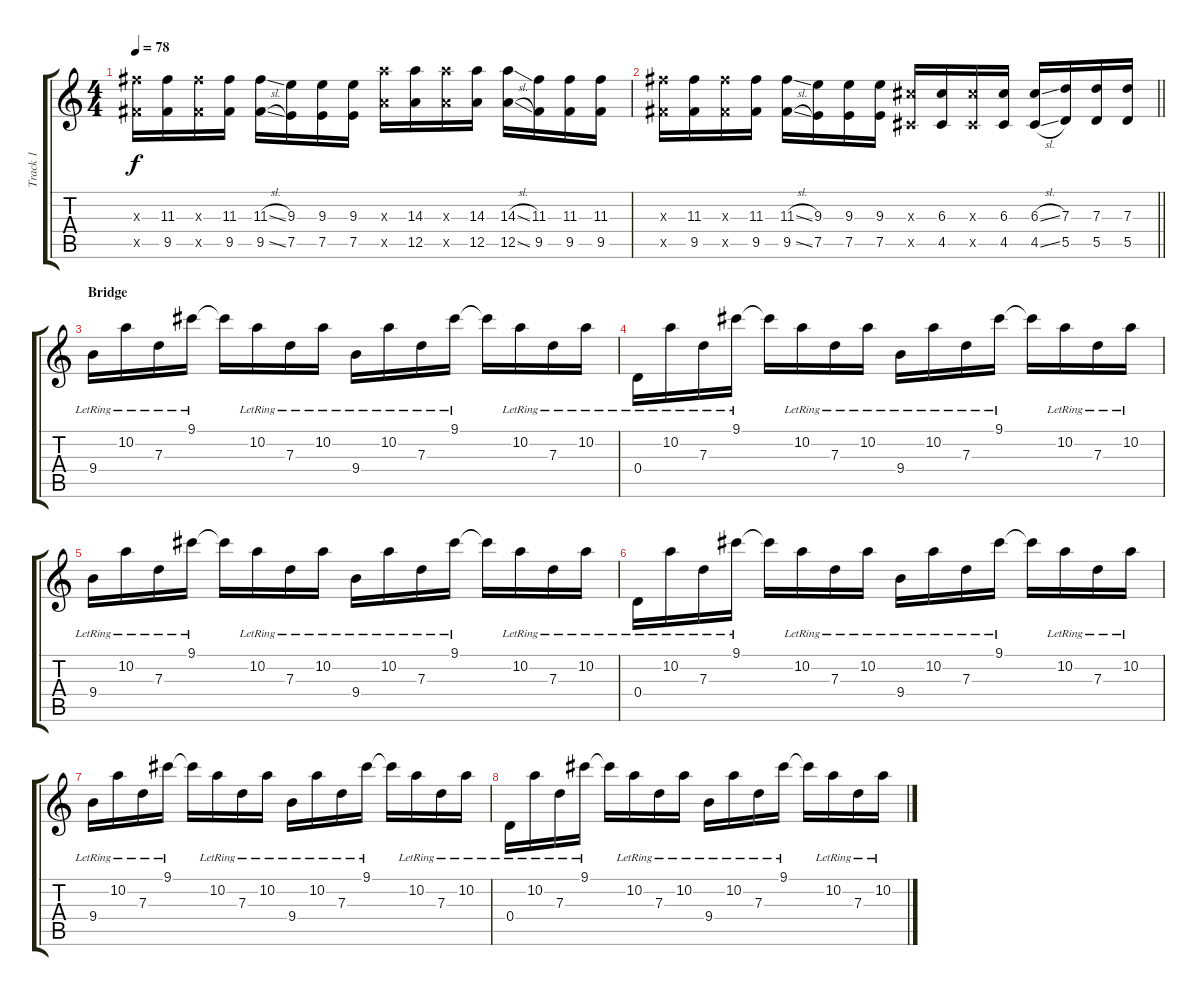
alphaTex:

\track ("Track 1" "Track 1") {instrument acousticguitarsteel}
\staff {score tabs}
\tuning (E4 B3 G3 D3 A2 D2) {hide}
\ts (4 4)
\tempo 78
\clef g2
\ks c
(11.3{x} 9.5{x}).16{dy f} (11.3 9.5).16 (11.3{x} 9.5{x}).16 (11.3 9.5).16 (11.3{sl} 9.5{sl}).16 (9.3 7.5).16 (9.3 7.5).16 (9.3 7.5).16 (14.3{x} 12.5{x}).16 (14.3 12.5).16 (14.3{x} 12.5{x}).16 (14.3 12.5).16 (14.3{sl} 12.5{sl}).16 (11.3 9.5).16 (11.3 9.5).16 (11.3 9.5).16 |
\barLineRight lightlight
(11.3{x} 9.5{x}).16 (11.3 9.5).16 (11.3{x} 9.5{x}).16 (11.3 9.5).16 (11.3{sl} 9.5{sl}).16 (9.3 7.5).16 (9.3 7.5).16 (9.3 7.5).16 (6.3{x} 4.5{x}).16 (6.3 4.5).16 (6.3{x} 4.5{x}).16 (6.3 4.5).16 (6.3{sl} 4.5{sl}).16 (7.3 5.5).16 (7.3 5.5).16 (7.3 5.5).16 |
\section ("" "Bridge")
9.4{lr}.16 10.2{lr}.16 7.3{lr}.16 9.1{lr}.16 9.1{t}.16 10.2{lr}.16 7.3{lr}.16 10.2{lr}.16 9.4{lr}.16 10.2{lr}.16 7.3{lr}.16 9.1{lr}.16 9.1{t}.16 10.2{lr}.16 7.3{lr}.16 10.2{lr}.16 |
0.4{lr}.16 10.2{lr}.16 7.3{lr}.16 9.1{lr}.16 9.1{t}.16 10.2{lr}.16 7.3{lr}.16 10.2{lr}.16 9.4{lr}.16 10.2{lr}.16 7.3{lr}.16 9.1{lr}.16 9.1{t}.16 10.2{lr}.16 7.3{lr}.16 10.2{lr}.16 |
9.4{lr}.16 10.2{lr}.16 7.3{lr}.16 9.1{lr}.16 9.1{t}.16 10.2{lr}.16 7.3{lr}.16 10.2{lr}.16 9.4{lr}.16 10.2{lr}.16 7.3{lr}.16 9.1{lr}.16 9.1{t}.16 10.2{lr}.16 7.3{lr}.16 10.2{lr}.16 |
0.4{lr}.16 10.2{lr}.16 7.3{lr}.16 9.1{lr}.16 9.1{t}.16 10.2{lr}.16 7.3{lr}.16 10.2{lr}.16 9.4{lr}.16 10.2{lr}.16 7.3{lr}.16 9.1{lr}.16 9.1{t}.16 10.2{lr}.16 7.3{lr}.16 10.2{lr}.16 |
9.4{lr}.16 10.2{lr}.16 7.3{lr}.16 9.1{lr}.16 9.1{t}.16 10.2{lr}.16 7.3{lr}.16 10.2{lr}.16 9.4{lr}.16 10.2{lr}.16 7.3{lr}.16 9.1{lr}.16 9.1{t}.16 10.2{lr}.16 7.3{lr}.16 10.2{lr}.16 |
0.4{lr}.16 10.2{lr}.16 7.3{lr}.16 9.1{lr}.16 9.1{t}.16 10.2{lr}.16 7.3{lr}.16 10.2{lr}.16 9.4{lr}.16 10.2{lr}.16 7.3{lr}.16 9.1{lr}.16 9.1{t}.16 10.2{lr}.16 7.3{lr}.16 10.2{lr}.16
